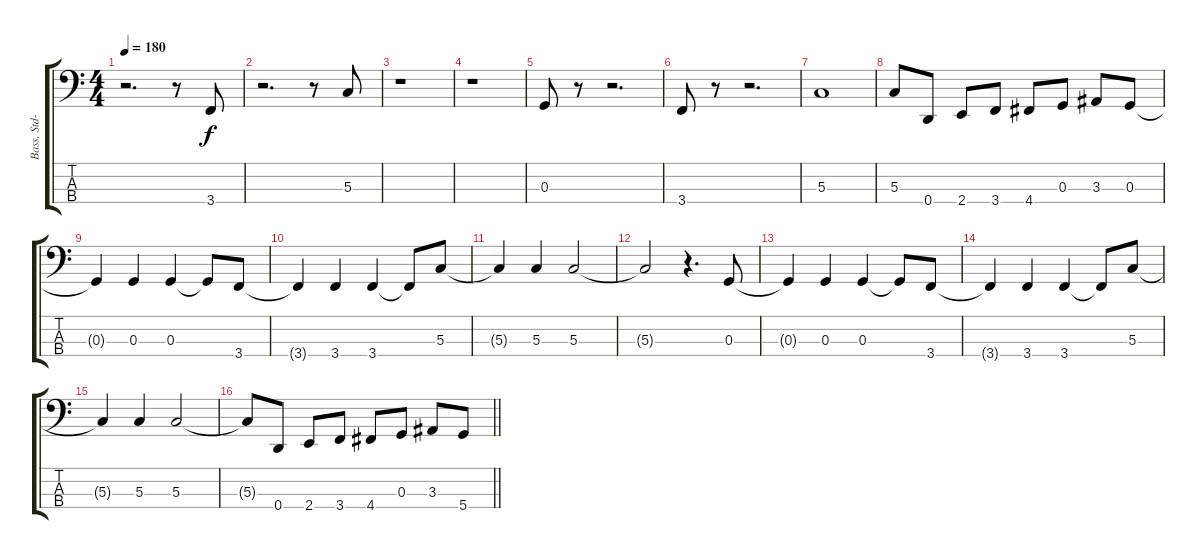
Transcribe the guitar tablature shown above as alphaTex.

\track ("Bass, Std-D" "Bass, Std-") {instrument electricbasspick}
\staff {score tabs}
\tuning (F2 C2 G1 D1) {hide}
\ts (4 4)
\tempo 180
\clef f4
\ks c
r.2{d dy f} r.8 3.4.8 |
r.2{d} r.8 5.3.8 |
r.1 |
r.1 |
0.3.8 r.8 r.2{d} |
3.4.8 r.8 r.2{d} |
5.3.1 |
5.3.8 0.4.8 2.4.8 3.4.8 4.4.8 0.3.8 3.3.8 0.3.8 |
0.3{t}.4 0.3.4 0.3.4 0.3{t}.8 3.4.8 |
3.4{t}.4 3.4.4 3.4.4 3.4{t}.8 5.3.8 |
5.3{t}.4 5.3.4 5.3.2 |
5.3{t}.2 r.4{d} 0.3.8 |
0.3{t}.4 0.3.4 0.3.4 0.3{t}.8 3.4.8 |
3.4{t}.4 3.4.4 3.4.4 3.4{t}.8 5.3.8 |
5.3{t}.4 5.3.4 5.3.2 |
\barLineRight lightlight
5.3{t}.8 0.4.8 2.4.8 3.4.8 4.4.8 0.3.8 3.3.8 5.4.8
